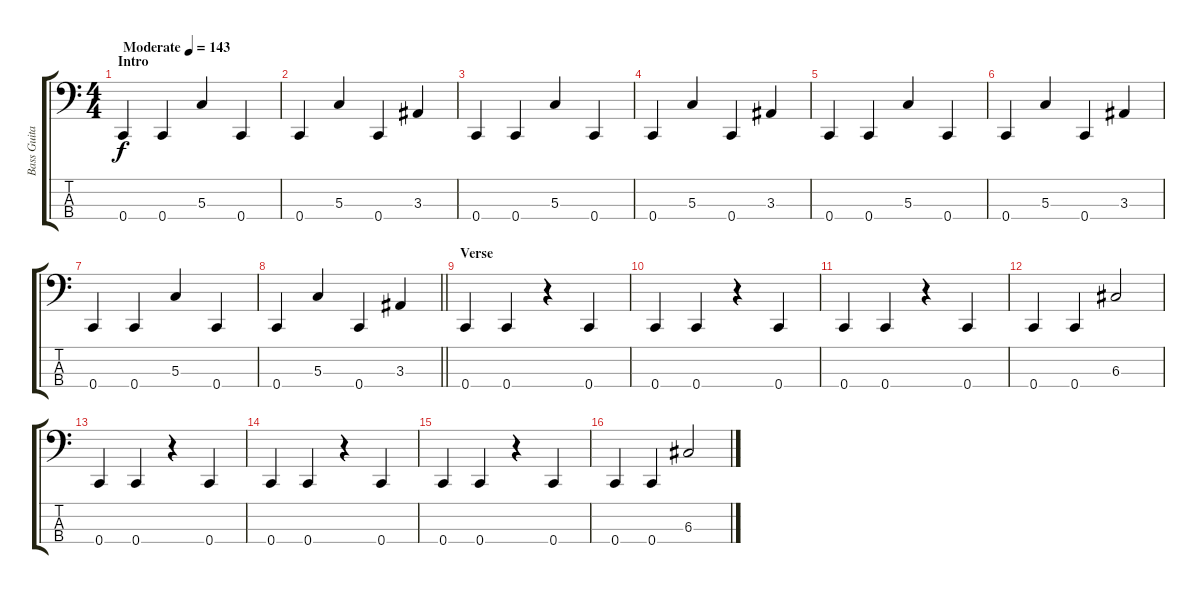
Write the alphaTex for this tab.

\track ("Bass Guitar (Blasko)" "Bass Guita") {instrument electricbasspick}
\staff {score tabs}
\tuning (F2 C2 G1 C1) {hide}
\ts (4 4)
\section ("" "Intro")
\tempo (143 "Moderate")
\clef f4
\ks c
0.4.4{dy f instrument electricbasspick} 0.4.4 5.3.4 0.4.4 |
0.4.4 5.3.4 0.4.4 3.3.4 |
0.4.4 0.4.4 5.3.4 0.4.4 |
0.4.4 5.3.4 0.4.4 3.3.4 |
0.4.4 0.4.4 5.3.4 0.4.4 |
0.4.4 5.3.4 0.4.4 3.3.4 |
0.4.4 0.4.4 5.3.4 0.4.4 |
\barLineRight lightlight
0.4.4 5.3.4 0.4.4 3.3.4 |
\section ("" "Verse")
0.4.4 0.4.4 r.4 0.4.4 |
0.4.4 0.4.4 r.4 0.4.4 |
0.4.4 0.4.4 r.4 0.4.4 |
0.4.4 0.4.4 6.3.2 |
0.4.4 0.4.4 r.4 0.4.4 |
0.4.4 0.4.4 r.4 0.4.4 |
0.4.4 0.4.4 r.4 0.4.4 |
0.4.4 0.4.4 6.3.2
